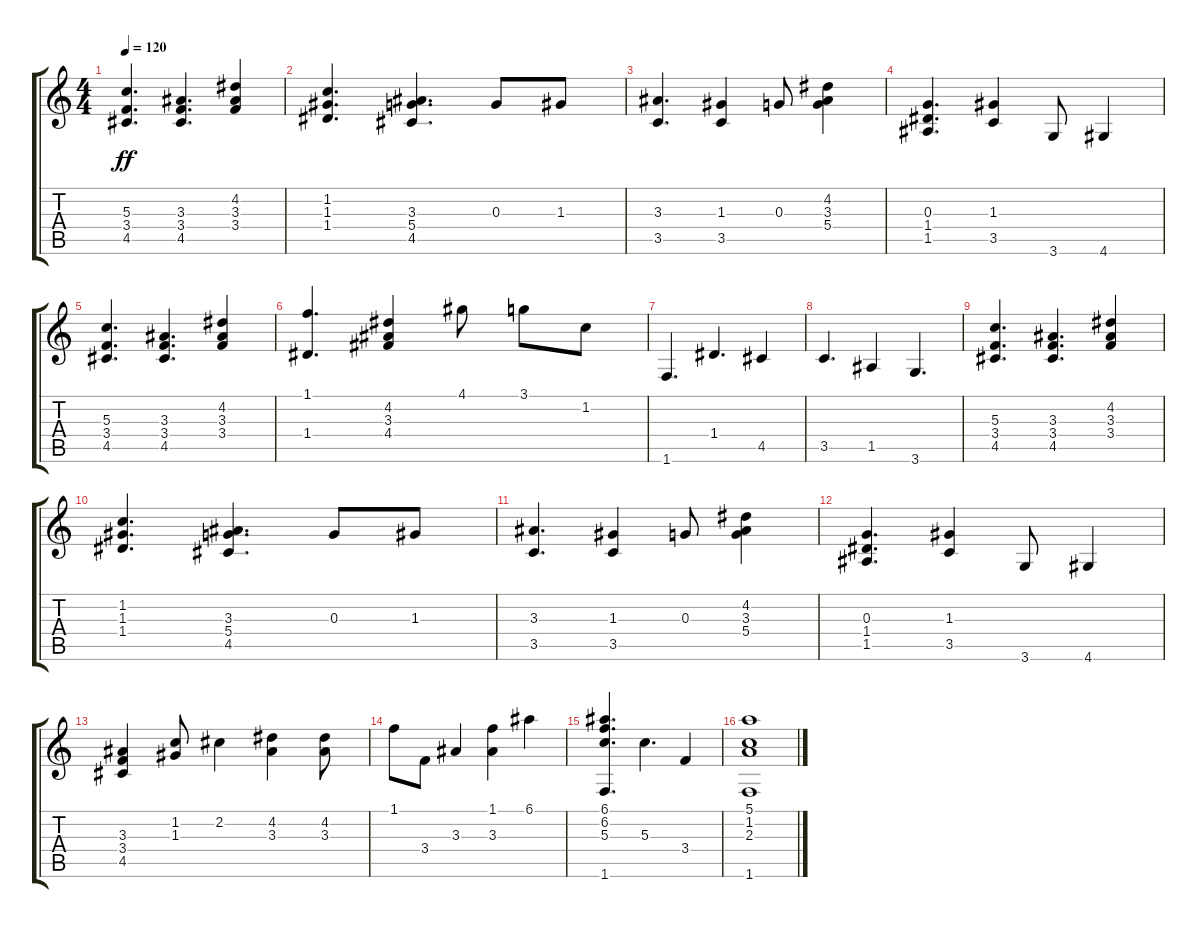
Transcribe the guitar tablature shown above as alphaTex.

\track "" {instrument acousticguitarnylon}
\staff {score tabs}
\tuning (E4 B3 G3 D3 A2 E2) {hide}
\ts (4 4)
\tempo 120
\clef g2
\ks c
(5.3 3.4 4.5).4{d dy ff} (3.3 3.4 4.5).4{d} (4.2 3.3 3.4).4 |
(1.2 1.3 1.4).4{d} (3.3 5.4 4.5).4{d} 0.3.8 1.3.8 |
(3.3 3.5).4{d} (1.3 3.5).4 0.3.8 (4.2 3.3 5.4).4 |
(0.3 1.4 1.5).4{d} (1.3 3.5).4 3.6.8 4.6.4 |
(5.3 3.4 4.5).4{d} (3.3 3.4 4.5).4{d} (4.2 3.3 3.4).4 |
(1.1 1.4).4{d} (4.2 3.3 4.4).4 4.1.8 3.1.8 1.2.8 |
1.6.4{d} 1.4.4{d} 4.5.4 |
3.5.4{d} 1.5.4 3.6.4{d} |
(5.3 3.4 4.5).4{d} (3.3 3.4 4.5).4{d} (4.2 3.3 3.4).4 |
(1.2 1.3 1.4).4{d} (3.3 5.4 4.5).4{d} 0.3.8 1.3.8 |
(3.3 3.5).4{d} (1.3 3.5).4 0.3.8 (4.2 3.3 5.4).4 |
(0.3 1.4 1.5).4{d} (1.3 3.5).4 3.6.8 4.6.4 |
(3.3 3.4 4.5).4 (1.2 1.3).8 2.2.4 (4.2 3.3).4 (4.2 3.3).8 |
1.1.8 3.4.8 3.3.4 (1.1 3.3).4 6.1.4 |
(6.1 6.2 5.3 1.6).4{d} 5.3.4{d} 3.4.4 |
(5.1 1.2 2.3 1.6).1
